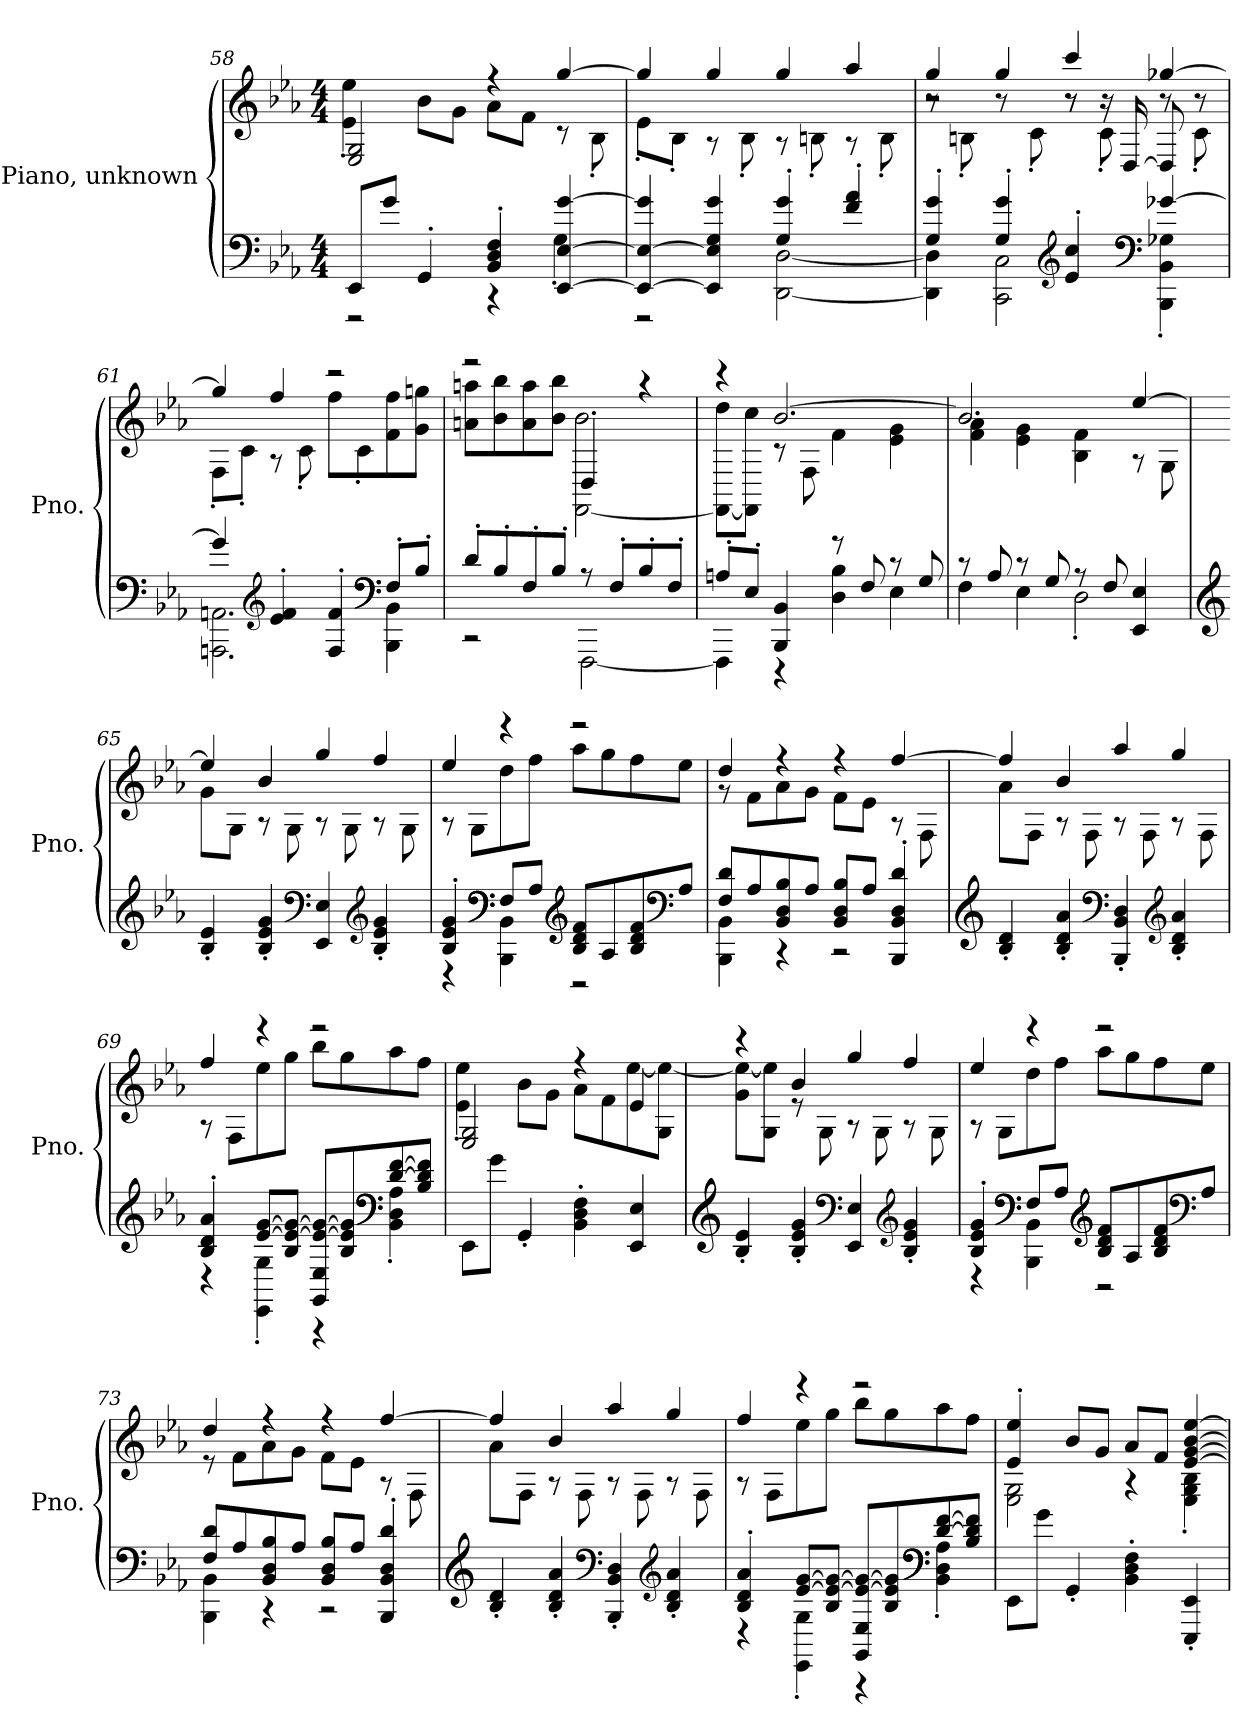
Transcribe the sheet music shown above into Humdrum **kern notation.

**kern	**kern
*part1	*part1
*staff2	*staff1
*I"Piano, unknown	*
*I'Pno.	*
*clefF4	*clefG2
*k[b-e-a-]	*k[b-e-a-]
*M4/4	*M4/4
=58	=58
*^	*^
8EE-/L	2r	2E-/ 2G/	4e-\' 4ee-\'
8g/J	.	.	.
4GG'/	.	.	8b-\L
.	.	.	8g\J
4BB-/' 4D/' 4F/'	4r	4r	8a-\L
.	.	.	8f\J
[4EE-/ [4E-/ [4g/	4G'\	[4gg/	8r
.	.	.	8B-'\
=59	=59	=59	=59
4EE-/_ 4E-/_ 4g/]	2r	4gg/]	8e-'\L
.	.	.	8B-'\J
4EE-/] 4E-/] 4G/ 4g/	.	4gg/	8r
.	.	.	8B-'\
4G/' 4g/'	[2DD\ [2D\	4gg/	8r
.	.	.	8Bn'\
4f/' 4a-/'	.	4aa-/	8r
.	.	.	8B'\
!!LO:LB:g=z
=60	=60	=60	=60
*	*	*	*^
4G/' 4g/'	4DD\] 4D\]	4gg/	8r	2r
.	.	.	8Bn'\	.
4G/' 4g/'	2CC\ 2C\	4gg/	8r	.
.	.	.	8c'\	.
*clefG2	*	*	*	*
4e-/' 4cc/'	.	4ccc/	8r	8r
.	.	.	8c'\	16r
.	.	.	.	[16D/
*clefF4	*	*	*	*
[4g-X/	4BBB-\' 4BB-\' 4G-X\'	[4gg-X/	8r	8D/]
.	.	.	8c'\	8r
*	*	*	*v	*v
=61	=61	=61	=61
4g-/]	2.AAAn\ 2.AAn\	4gg-/]	8F'\L
.	.	.	8c'\J
*clefG2	*	*	*
4e-/' 4f/'	.	4ff/	8r
.	.	.	8c'\
4F/' 4f/'	.	2r	8ff\L
.	.	.	8c'\
*clefF4	*	*	*
8F'/L	4BBB-\ 4BB-\	.	8f\ 8ff\
8B-'/J	.	.	8g\ 8ggn\J
=62	=62	=62	=62
8d'/L	2r	2r	8an\ 8aan\L
8B-'/	.	.	8b-\ 8bb-\
8F'/	.	.	8a\ 8aa\
8B-'/J	.	.	8b-\ 8bb-\J
8r	[2FFF\	4D'/	[2FF\ 2b-\
8F'/L	.	.	.
8B-'/	.	4r	.
8F'/J	.	.	.
!!LO:LB:g=z	!!
=63	=63	=63	=63
8An'/L	4FFF\]	4r	8FF\_ 8dd\L
8E-'/J	.	.	8FF\] 8cc\J
4BBB-/ 4BB-/	4r	[2.b-/	8r
.	.	.	8F\
8r	4D\ 4B-\	.	4f\
8F/	.	.	.
8r	4E-\	.	4e-\ 4g\
8G/	.	.	.
=64	=64	=64	=64
8r	4F\	2.b-/]	4f\ 4a-\
8A-/	.	.	.
8r	4E-\	.	4e-\ 4g\
8G/	.	.	.
8r	2D'\	.	4B-\ 4f\
8F/	.	.	.
4EE-/ 4E-/	.	[4ee-/	8r
.	.	.	8G\
*v	*v	*	*
=65	=65	=65
*clefG2	*	*
4B-/' 4e-/'	4ee-/]	8g\L
.	.	8G\J
4B-/' 4e-/' 4g/'	4b-/	8r
.	.	8G\
*clefF4	*	*
4EE-/ 4E-/	4gg/	8r
.	.	8G\
*clefG2	*	*
4B-/' 4e-/' 4g/'	4ff/	8r
.	.	8G\
!!LO:LB:g=z	!!
=66	=66	=66
*^	*	*
4B-/' 4e-/' 4g/'	4r	4ee-/	8r
.	.	.	8G\L
*clefF4	*	*	*
8F/L	4BBB-\ 4BB-\	4r	8dd\
8A-/J	.	.	8ff\J
*clefG2	*	*	*
8B-/ 8d/ 8f/L	2r	2r	8aa-\L
8A-/	.	.	8gg\
8B-/ 8d/ 8f/	.	.	8ff\
*clefF4	*	*	*
8A-/J	.	.	8ee-\J
=67	=67	=67	=67
8F/ 8d/L	4BBB-\ 4BB-\	4dd/	8r
8A-/	.	.	8f\L
8BB-/ 8D/ 8B-/	4r	4r	8a-\
8A-/J	.	.	8g\J
8BB-/ 8D/ 8B-/L	2r	4r	8f\L
8A-/J	.	.	8e-\J
4BBB-/' 4BB-/' 4D/' 4d/'	.	[4ff/	8r
.	.	.	8F\
*v	*v	*	*
=68	=68	=68
*clefG2	*	*
4B-/' 4d/'	4ff/]	8a-\L
.	.	8F\J
4B-/' 4d/' 4a-/'	4b-/	8r
.	.	8F\
*clefF4	*	*
4BBB-/' 4BB-/' 4D/'	4aa-/	8r
.	.	8F\
*clefG2	*	*
4B-/' 4d/' 4a-/'	4gg/	8r
.	.	8F\
!!LO:LB:g=z	!!
=69	=69	=69
*^	*	*
4B-/' 4d/' 4a-/'	4r	4ff/	8r
.	.	.	8F\L
[8e-/ [8g/L	4EE-\' 4G\'	4r	8ee-\
8B-/ 8e-/_ 8g/_J	.	.	8gg\J
8GG/ 8E-/ 8e-/_ 8g/_L	4r	2r	8bb-\L
8B-/ 8e-/] 8g/]	.	.	8gg\
*clefF4	*	*	*
[8d/ [8f/	4BB-\' 4D\' 4A-\'	.	8aa-\
8B-/ 8d/] 8f/]J	.	.	8ff\J
*v	*v	*	*
=70	=70	=70
8EE-\L	2E-/ 2G/	4e-\' 4ee-\'
8g\J	.	.
4GG'/	.	8b-\L
.	.	8g\J
4BB-\' 4D\' 4F\'	4r	8a-\L
.	.	8f\
4EE-/ 4E-/	4e-/	[8ee-\
.	.	8G\ 8ee-\_J
=71	=71	=71
*clefG2	*	*
4B-/' 4e-/'	4r	8g\ 8ee-\_L
.	.	8G\ 8ee-\]J
4B-/' 4e-/' 4g/'	4b-/	8r
.	.	8G\
*clefF4	*	*
4EE-/ 4E-/	4gg/	8r
.	.	8G\
*clefG2	*	*
4B-/' 4e-/' 4g/'	4ff/	8r
.	.	8G\
!!LO:PB:g=z	!!
=72	=72	=72
*^	*	*
4B-/' 4e-/' 4g/'	4r	4ee-/	8r
.	.	.	8G\L
*clefF4	*	*	*
8F/L	4BBB-\ 4BB-\	4r	8dd\
8A-/J	.	.	8ff\J
*clefG2	*	*	*
8B-/ 8d/ 8f/L	2r	2r	8aa-\L
8A-/	.	.	8gg\
8B-/ 8d/ 8f/	.	.	8ff\
*clefF4	*	*	*
8A-/J	.	.	8ee-\J
=73	=73	=73	=73
8F/ 8d/L	4BBB-\ 4BB-\	4dd/	8r
8A-/	.	.	8f\L
8BB-/ 8D/ 8B-/	4r	4r	8a-\
8A-/J	.	.	8g\J
8BB-/ 8D/ 8B-/L	2r	4r	8f\L
8A-/J	.	.	8e-\J
4BBB-/' 4BB-/' 4D/' 4d/'	.	[4ff/	8r
.	.	.	8F\
*v	*v	*	*
=74	=74	=74
*clefG2	*	*
4B-/' 4d/'	4ff/]	8a-\L
.	.	8F\J
4B-/' 4d/' 4a-/'	4b-/	8r
.	.	8F\
*clefF4	*	*
4BBB-/' 4BB-/' 4D/'	4aa-/	8r
.	.	8F\
*clefG2	*	*
4B-/' 4d/' 4a-/'	4gg/	8r
.	.	8F\
!!LO:LB:g=z	!!
=75	=75	=75
*^	*	*
4B-/' 4d/' 4a-/'	4r	4ff/	8r
.	.	.	8F\L
[8e-/ [8g/L	4EE-\' 4G\'	4r	8ee-\
8B-/ 8e-/_ 8g/_J	.	.	8gg\J
8GG/ 8E-/ 8e-/_ 8g/_L	4r	2r	8bb-\L
8B-/ 8e-/] 8g/]	.	.	8gg\
*clefF4	*	*	*
[8d/ [8f/	4BB-\' 4D\' 4A-\'	.	8aa-\
8B-/ 8d/] 8f/]J	.	.	8ff\J
*v	*v	*	*
=76	=76	=76
8EE-\L	4e-/' 4ee-/'	2E-\ 2G\
8g\J	.	.
4GG'/	8b-/L	.
.	8g/J	.
4BB-\' 4D\' 4F\'	8a-/L	4r
.	8f/J	.
4EEE-/' 4EE-/'	[4e-/ [4g/ [4b-/ [4ee-/	4E-\' 4G\' 4B-\'
*	*v	*v
=	=
*-	*-
